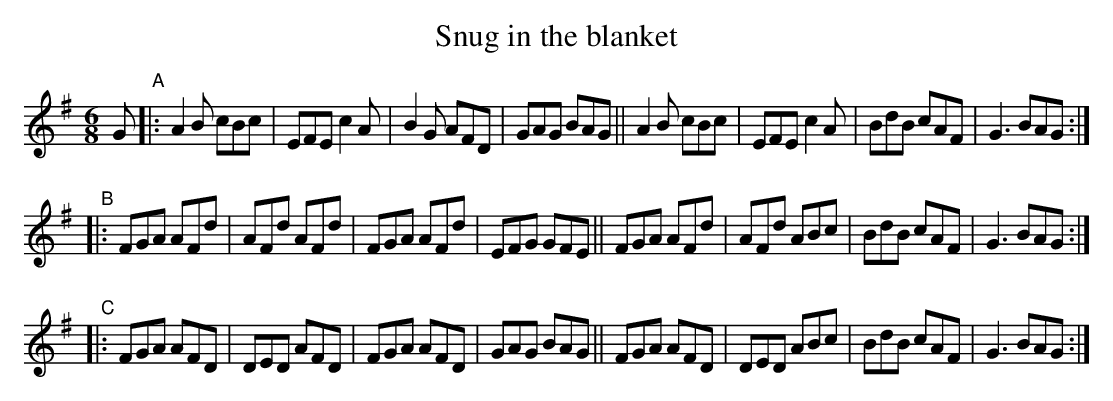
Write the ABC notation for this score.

X:1
T: Snug in the blanket
M: 6/8
L: 1/8
K: G
G \
"^A"\
|: A2B cBc | EFE c2A | B2G AFD | GAG BAG \
|| A2B cBc | EFE c2A | BdB cAF | G3 BAG :|
"^B"\
|: FGA AFd | AFd AFd | FGA AFd | EFG GFE \
|| FGA AFd | AFd ABc | BdB cAF | G3 BAG :|
"^C"\
|: FGA AFD | DED AFD | FGA AFD | GAG BAG \
|| FGA AFD | DED ABc | BdB cAF | G3 BAG :|
